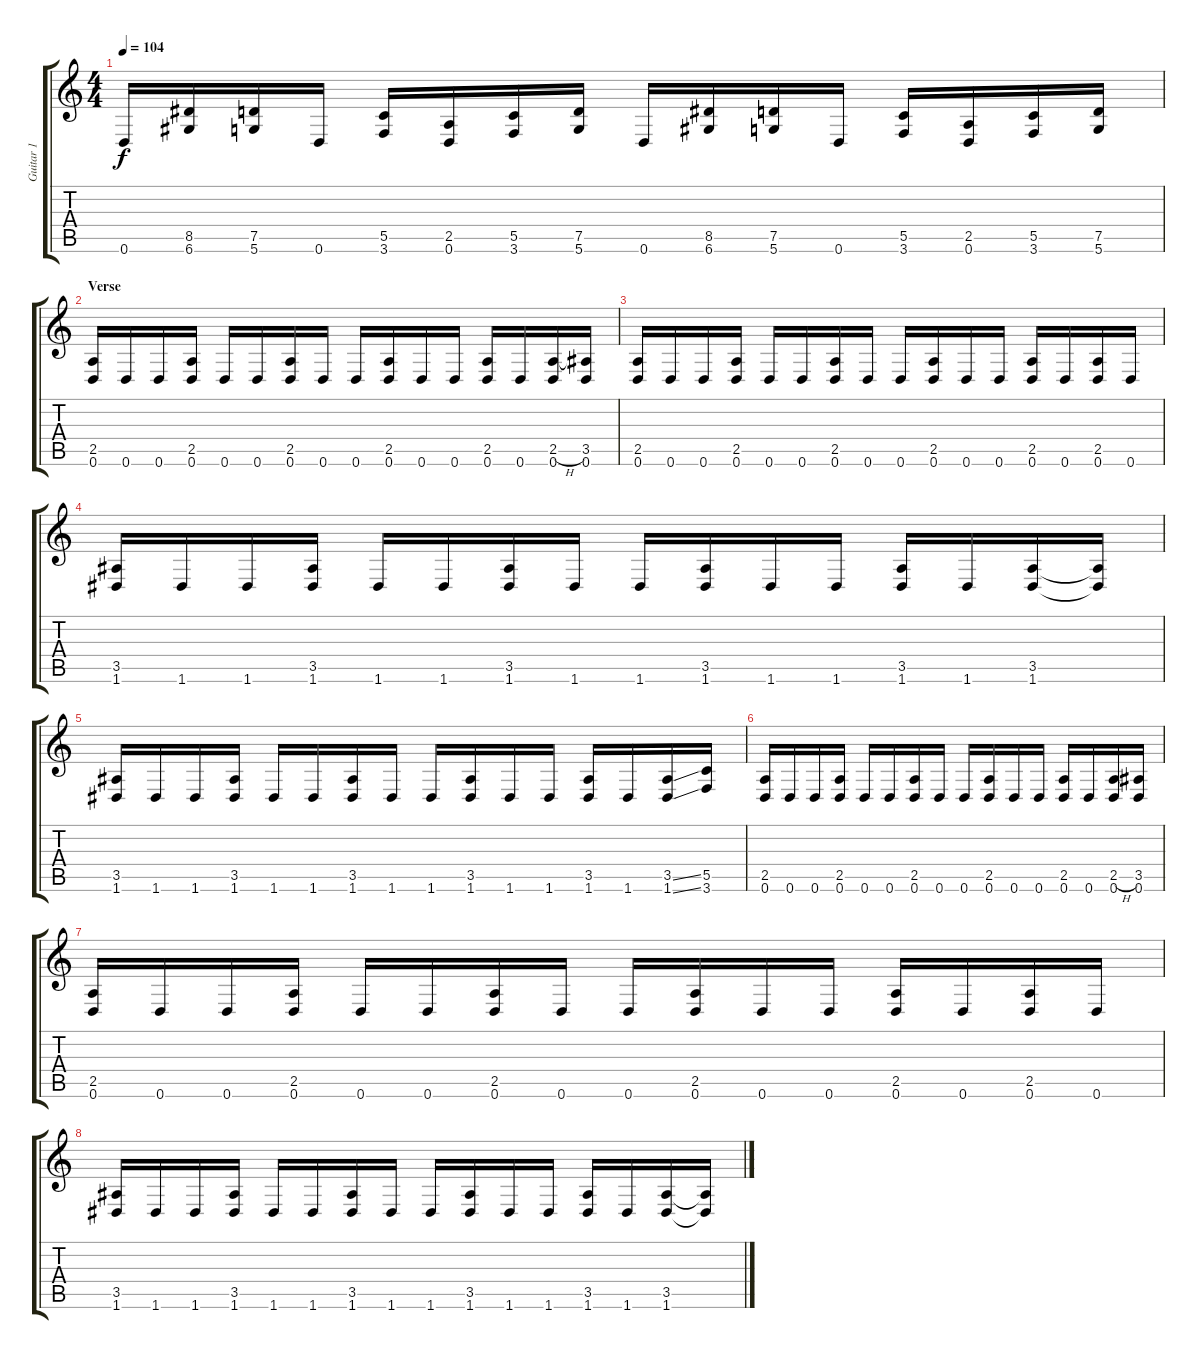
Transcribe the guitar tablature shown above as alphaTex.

\track ("Guitar 1" "Guitar 1") {instrument distortionguitar}
\staff {score tabs}
\tuning (D4 A3 F3 C3 G2 D2) {hide}
\ts (4 4)
\tempo 104
\clef g2
\ks c
0.6.16{dy f} (8.5 6.6).16 (7.5 5.6).16 0.6.16 (5.5 3.6).16 (2.5 0.6).16 (5.5 3.6).16 (7.5 5.6).16 0.6.16 (8.5 6.6).16 (7.5 5.6).16 0.6.16 (5.5 3.6).16 (2.5 0.6).16 (5.5 3.6).16 (7.5 5.6).16 |
\section ("" "Verse")
(2.5 0.6).16 0.6.16 0.6.16 (2.5 0.6).16 0.6.16 0.6.16 (2.5 0.6).16 0.6.16 0.6.16 (2.5 0.6).16 0.6.16 0.6.16 (2.5 0.6).16 0.6.16 (2.5{h} 0.6).16 (3.5 0.6).16 |
(2.5 0.6).16 0.6.16 0.6.16 (2.5 0.6).16 0.6.16 0.6.16 (2.5 0.6).16 0.6.16 0.6.16 (2.5 0.6).16 0.6.16 0.6.16 (2.5 0.6).16 0.6.16 (2.5 0.6).16 0.6.16 |
(3.5 1.6).16 1.6.16 1.6.16 (3.5 1.6).16 1.6.16 1.6.16 (3.5 1.6).16 1.6.16 1.6.16 (3.5 1.6).16 1.6.16 1.6.16 (3.5 1.6).16 1.6.16 (3.5 1.6).16 (3.5{t} 1.6{t}).16 |
(3.5 1.6).16 1.6.16 1.6.16 (3.5 1.6).16 1.6.16 1.6.16 (3.5 1.6).16 1.6.16 1.6.16 (3.5 1.6).16 1.6.16 1.6.16 (3.5 1.6).16 1.6.16 (3.5{ss} 1.6{ss}).16 (5.5 3.6).16 |
(2.5 0.6).16 0.6.16 0.6.16 (2.5 0.6).16 0.6.16 0.6.16 (2.5 0.6).16 0.6.16 0.6.16 (2.5 0.6).16 0.6.16 0.6.16 (2.5 0.6).16 0.6.16 (2.5{h} 0.6).16 (3.5 0.6).16 |
(2.5 0.6).16 0.6.16 0.6.16 (2.5 0.6).16 0.6.16 0.6.16 (2.5 0.6).16 0.6.16 0.6.16 (2.5 0.6).16 0.6.16 0.6.16 (2.5 0.6).16 0.6.16 (2.5 0.6).16 0.6.16 |
(3.5 1.6).16 1.6.16 1.6.16 (3.5 1.6).16 1.6.16 1.6.16 (3.5 1.6).16 1.6.16 1.6.16 (3.5 1.6).16 1.6.16 1.6.16 (3.5 1.6).16 1.6.16 (3.5 1.6).16 (3.5{t} 1.6{t}).16
